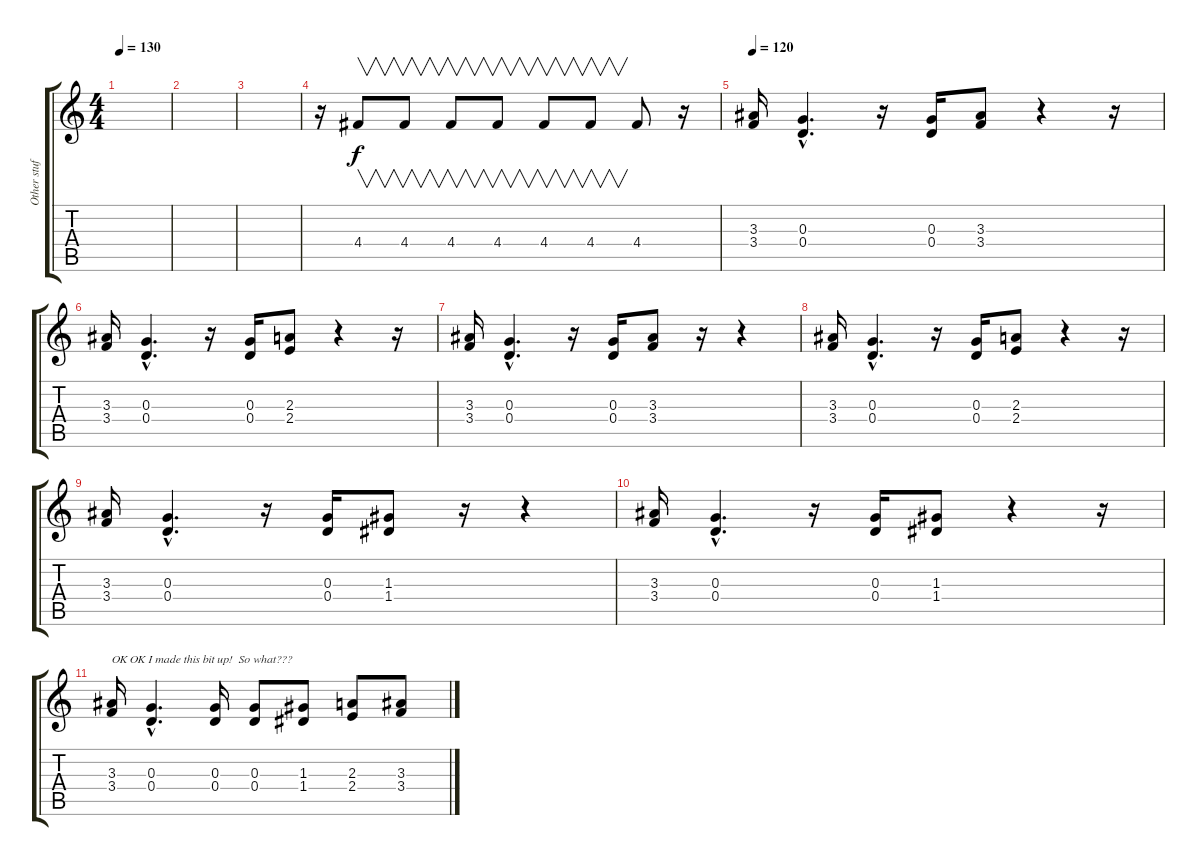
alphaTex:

\track ("Other stuff" "Other stuf") {instrument distortionguitar}
\staff {score tabs}
\tuning (E4 B3 G3 D3 A2 D2) {hide}
\ts (4 4)
\tempo 130
\clef g2
\ks c
|
|
|
r.16 4.4.8{v instrument lead5charang} 4.4.8{v} 4.4.8{v} 4.4.8{v} 4.4.8{v} 4.4.8{v} 4.4.8 r.16 |
\tempo 120
(3.3 3.4).16{volume 9 instrument distortionguitar} (0.3{hac} 0.4{hac}).4{d} r.16 (0.3 0.4).16 (3.3 3.4).8 r.4 r.16 |
(3.3 3.4).16 (0.3{hac} 0.4{hac}).4{d} r.16 (0.3 0.4).16 (2.3 2.4).8 r.4 r.16 |
(3.3 3.4).16 (0.3{hac} 0.4{hac}).4{d} r.16 (0.3 0.4).16 (3.3 3.4).8 r.16 r.4 |
(3.3 3.4).16{volume 12} (0.3{hac} 0.4{hac}).4{d} r.16 (0.3 0.4).16 (2.3 2.4).8 r.4 r.16 |
(3.3 3.4).16 (0.3{hac} 0.4{hac}).4{d} r.16 (0.3 0.4).16 (1.3 1.4).8 r.16 r.4 |
(3.3 3.4).16 (0.3{hac} 0.4{hac}).4{d} r.16 (0.3 0.4).16 (1.3 1.4).8 r.4 r.16 |
(3.3 3.4).16{txt "OK OK I made this bit up!  So what???"} (0.3{hac} 0.4{hac}).4{d} (0.3 0.4).16 (0.3 0.4).8 (1.3 1.4).8 (2.3 2.4).8 (3.3 3.4).8
